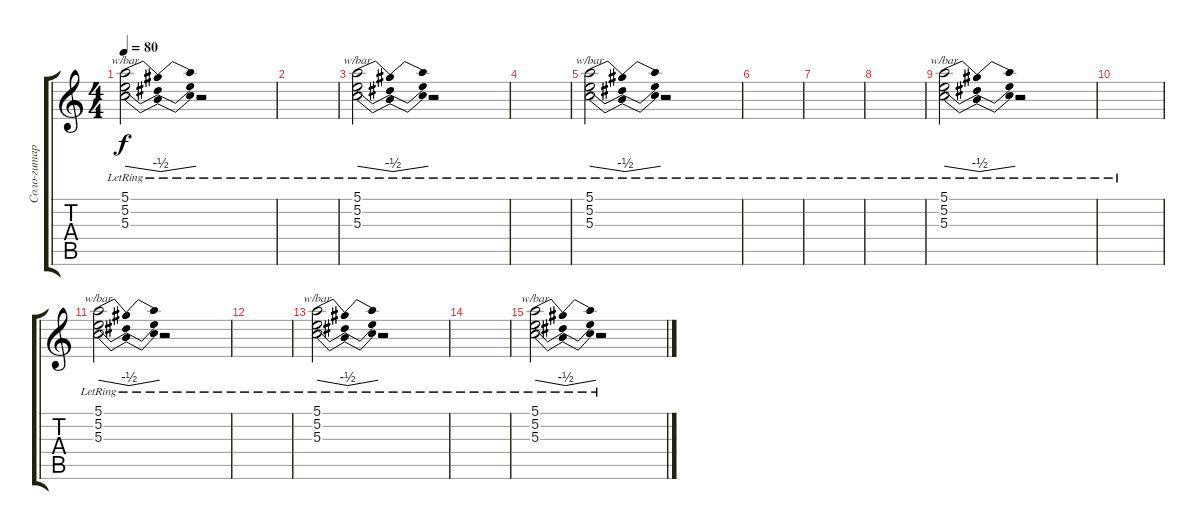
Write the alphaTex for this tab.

\track ("Соло-гитара" "Соло-гитар") {instrument distortionguitar}
\staff {score tabs}
\tuning (E4 B3 G3 D3 A2 E2) {hide}
\ts (4 4)
\tempo 80
\clef g2
\ks c
(5.1{lr} 5.2{lr} 5.3{lr}).2{tbe (dip default 0 0 30 -2 60 0) dy f} r.2 |
|
(5.1{lr} 5.2{lr} 5.3{lr}).2{tbe (dip default 0 0 30 -2 60 0)} r.2 |
|
(5.1{lr} 5.2{lr} 5.3{lr}).2{tbe (dip default 0 0 30 -2 60 0)} r.2 |
|
|
|
(5.1{lr} 5.2{lr} 5.3{lr}).2{tbe (dip default 0 0 30 -2 60 0)} r.2 |
|
(5.1{lr} 5.2{lr} 5.3{lr}).2{tbe (dip default 0 0 30 -2 60 0)} r.2 |
|
(5.1{lr} 5.2{lr} 5.3{lr}).2{tbe (dip default 0 0 30 -2 60 0)} r.2 |
|
(5.1{lr} 5.2{lr} 5.3{lr}).2{tbe (dip default 0 0 30 -2 60 0)} r.2
